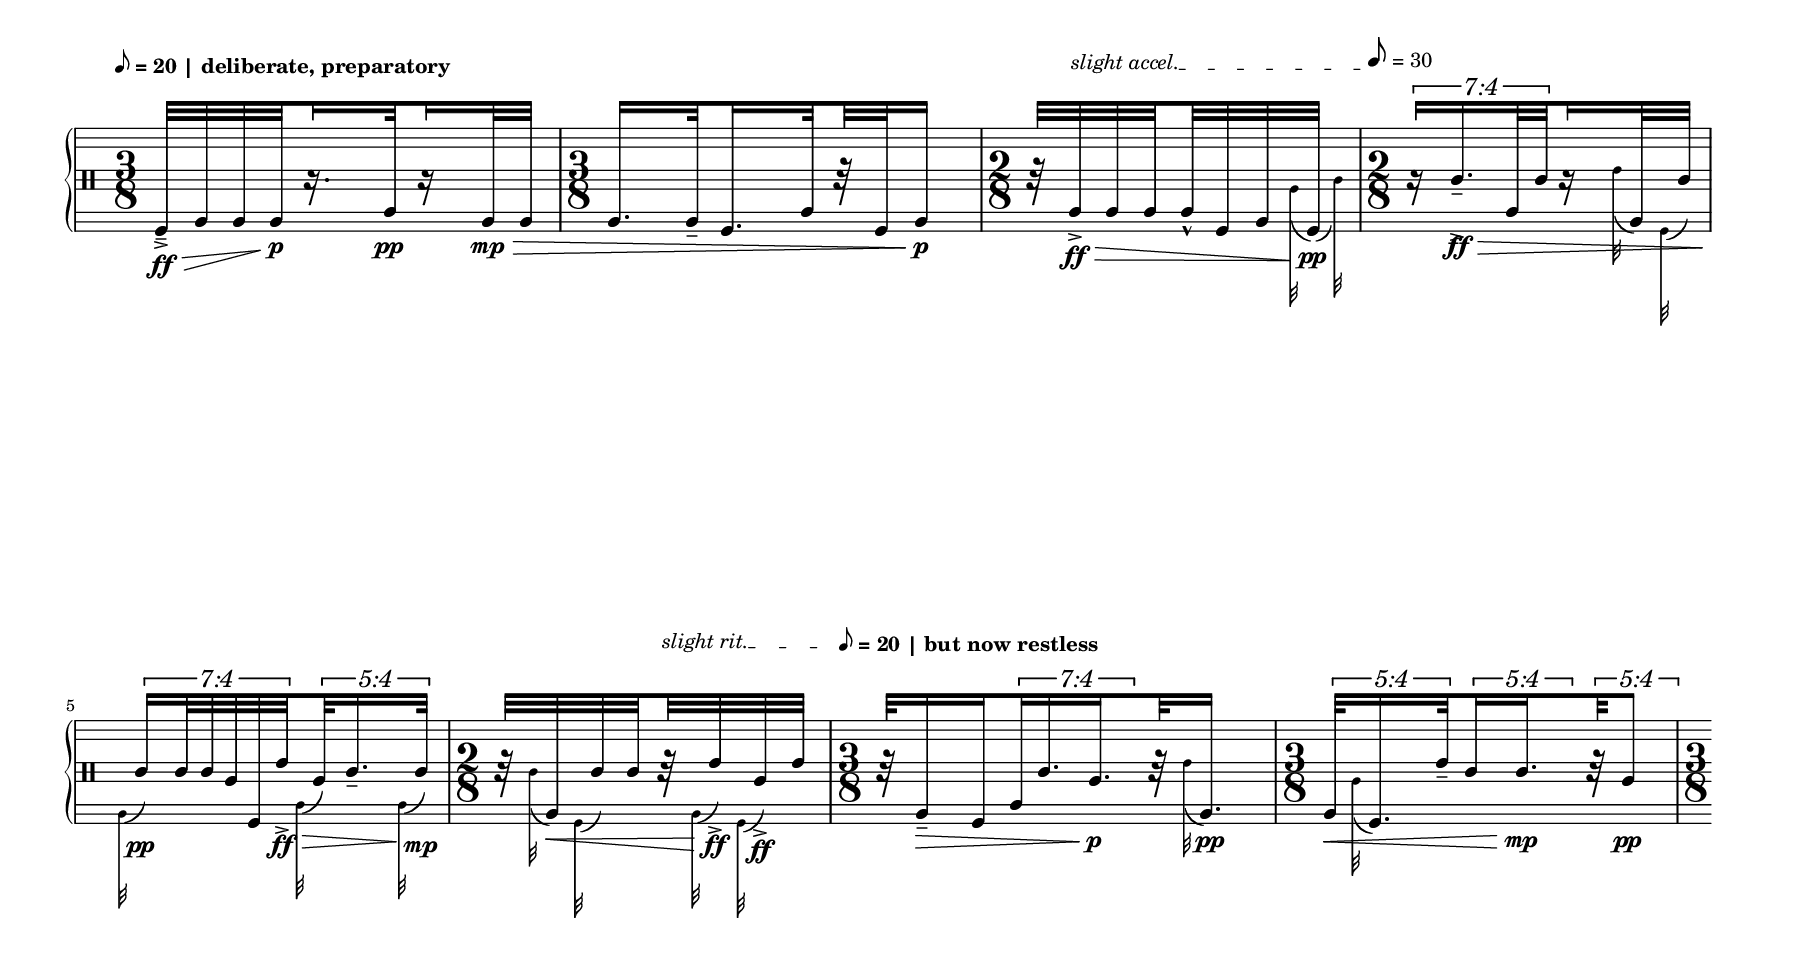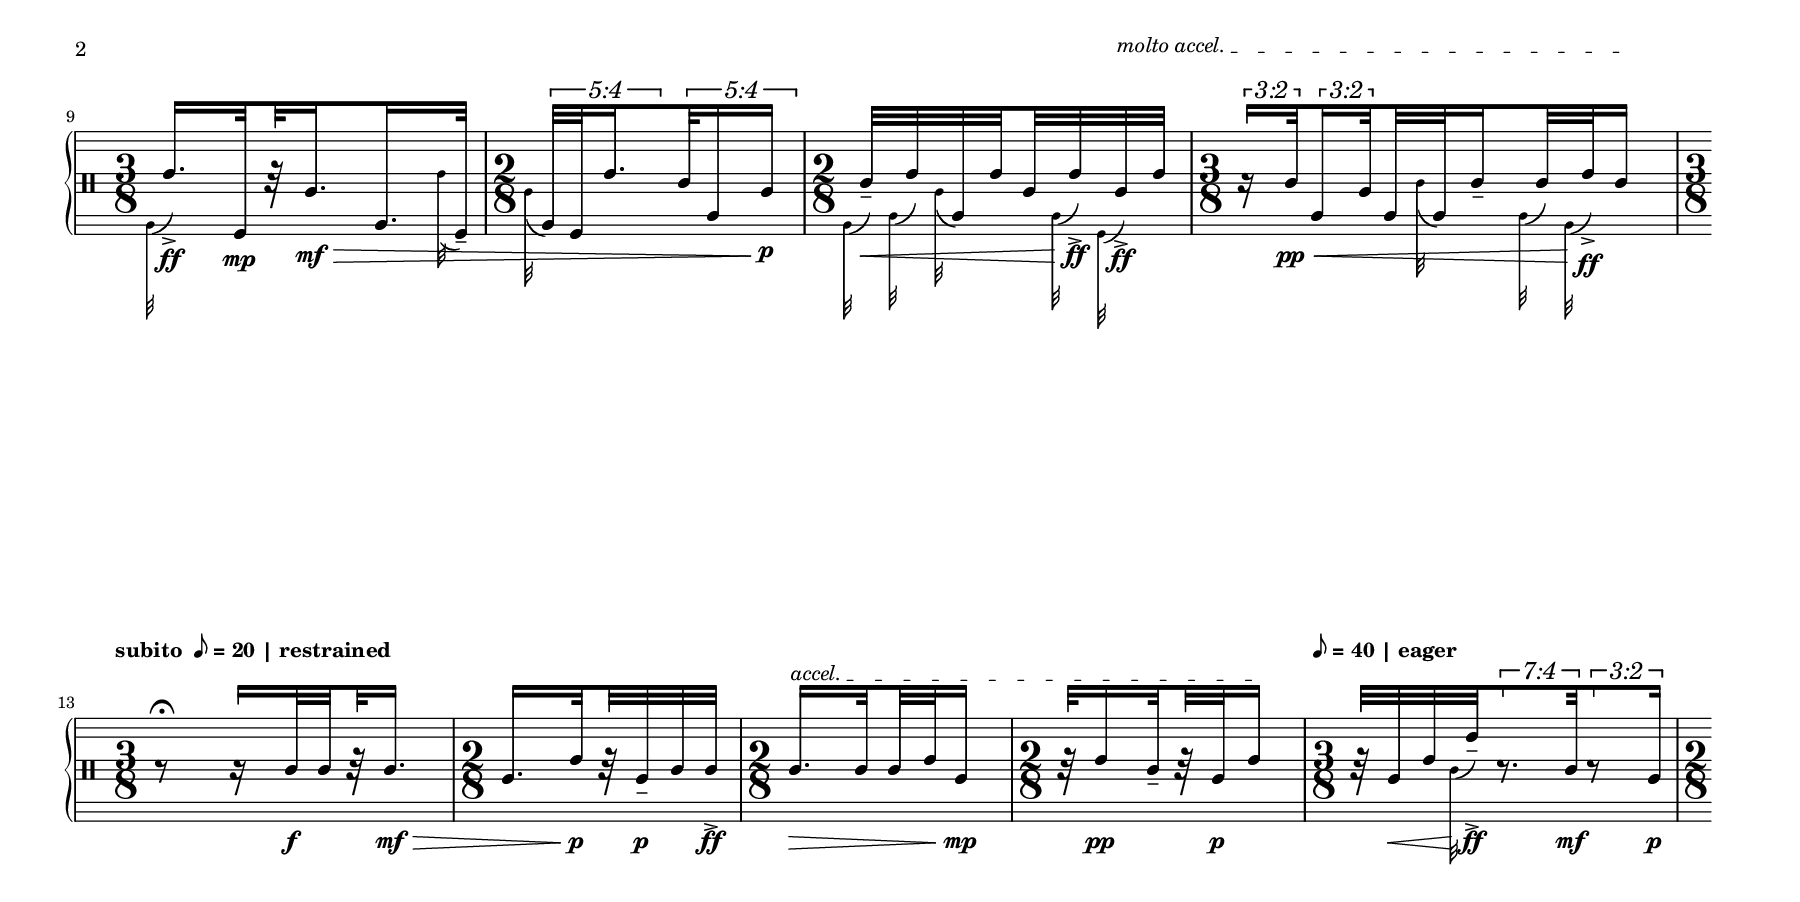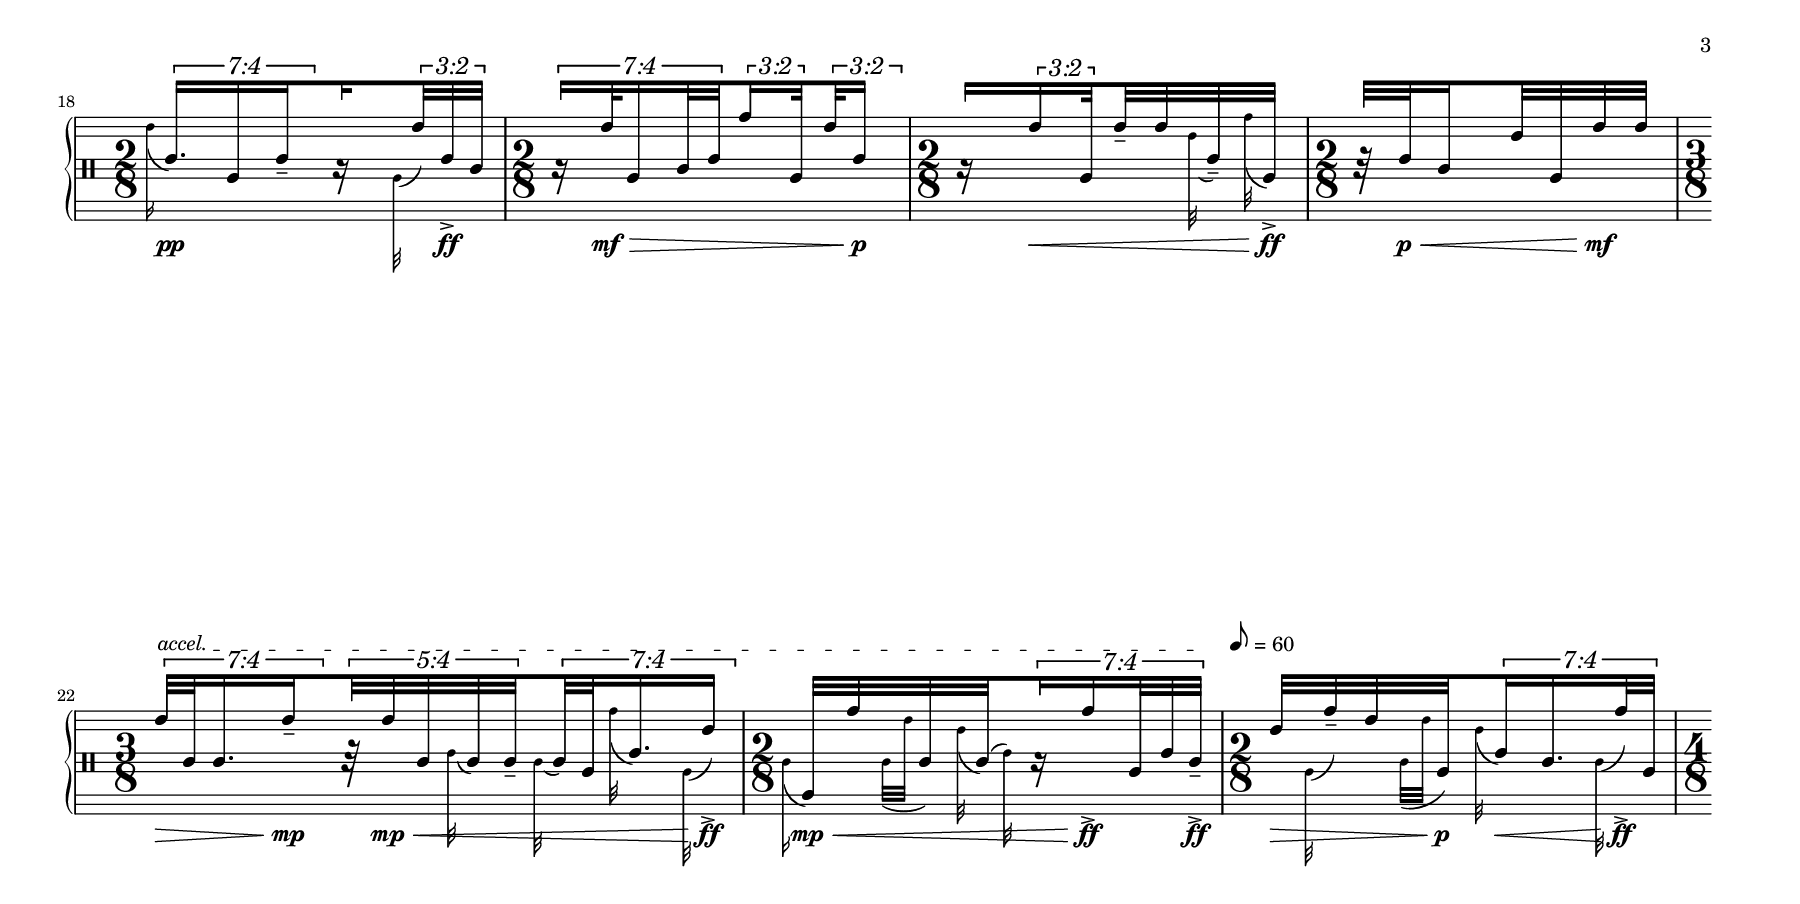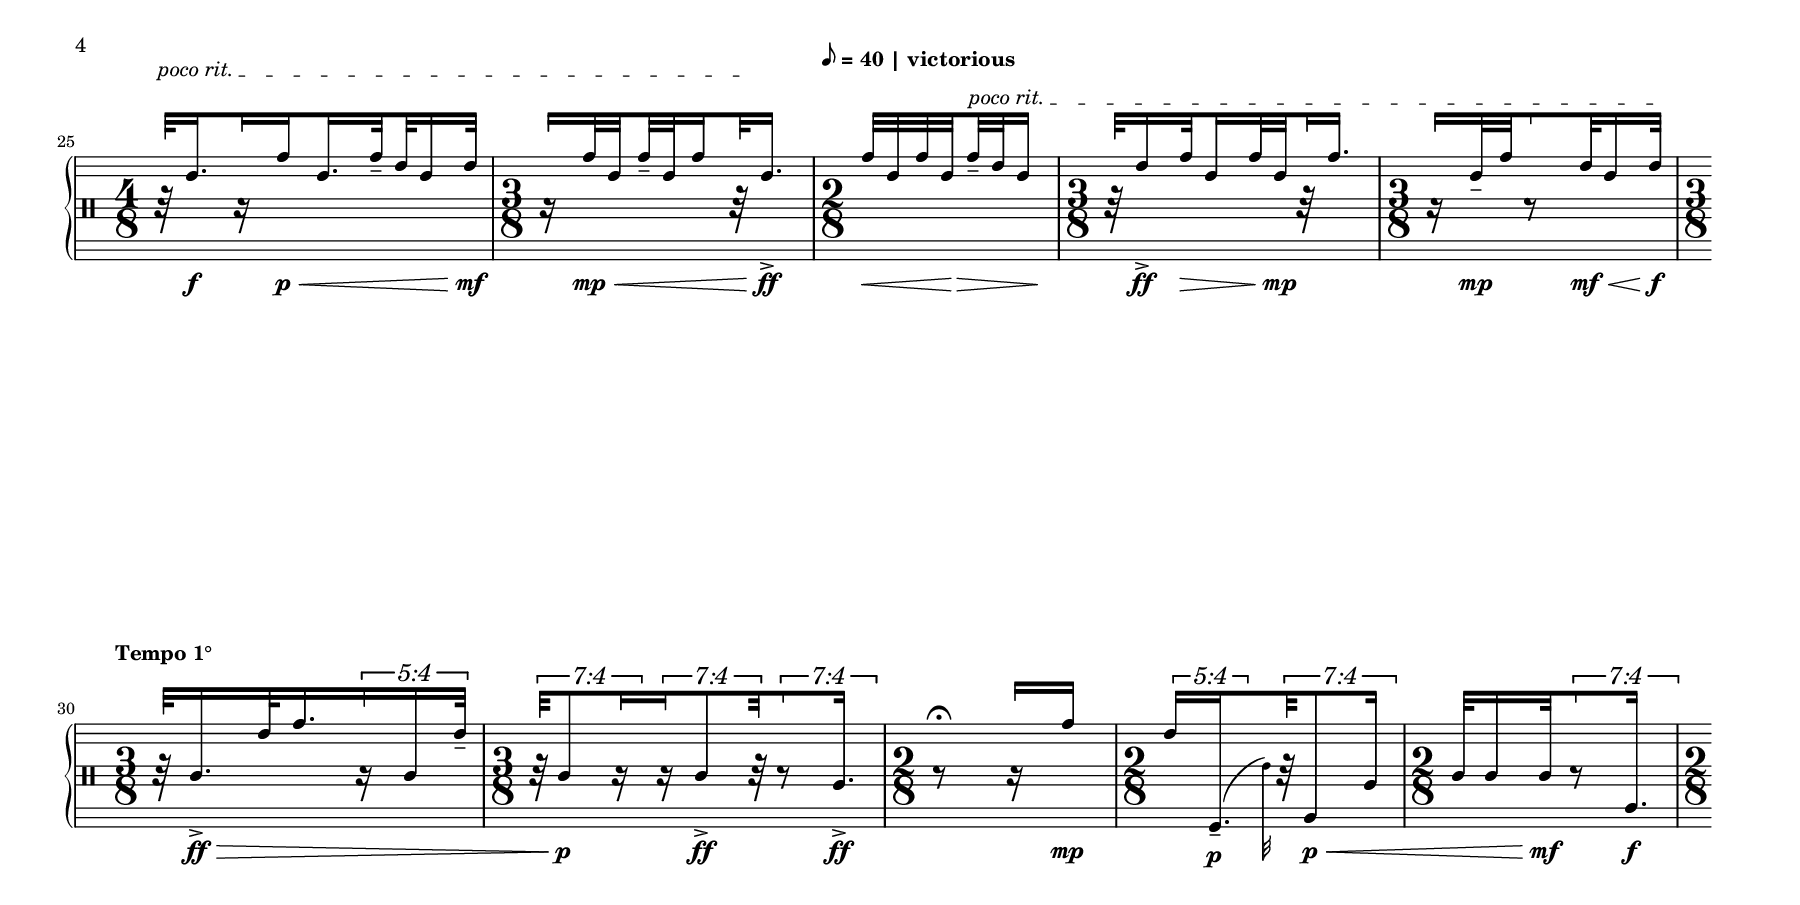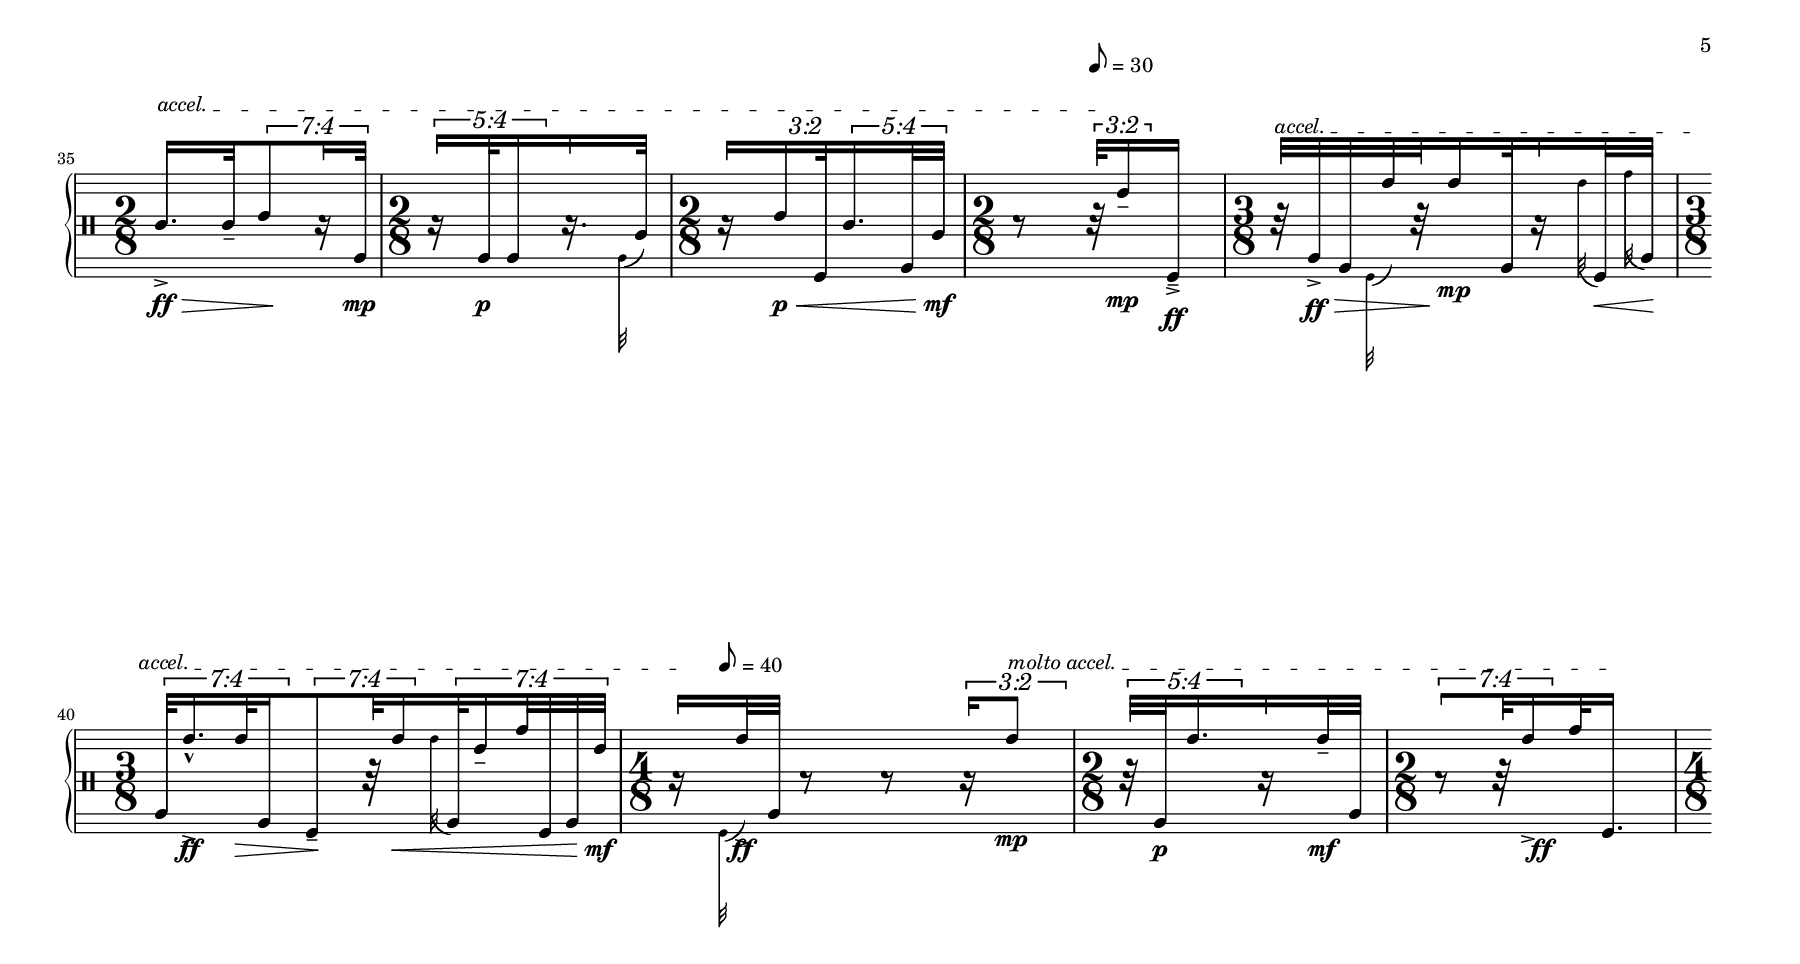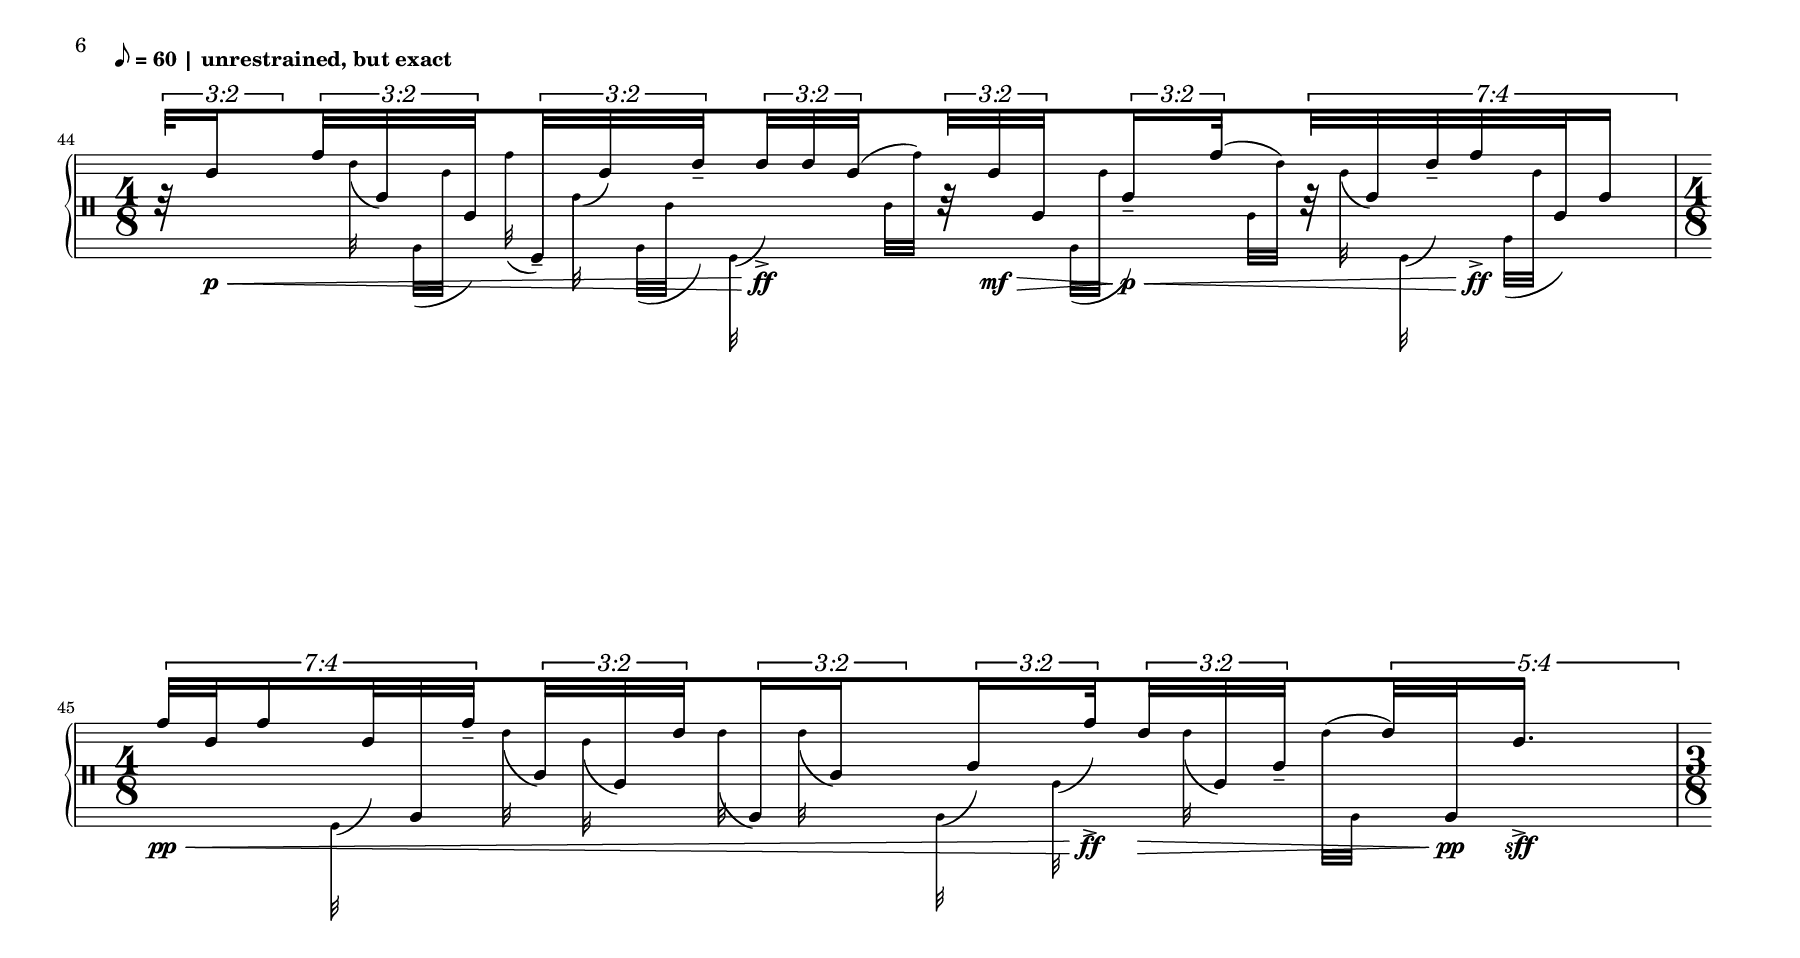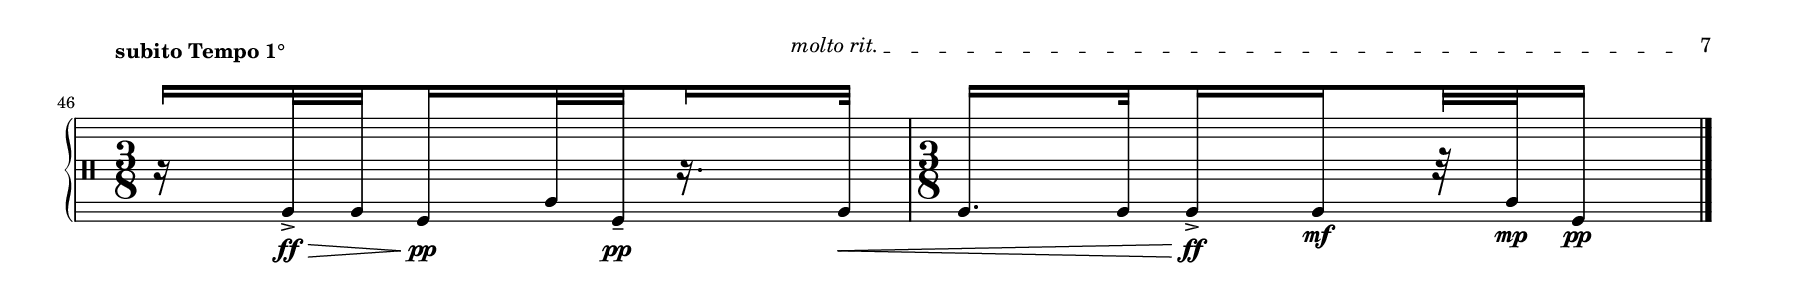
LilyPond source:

\version "2.19.83"
\language "english"

\version "2.19.83"

aristeiaDynamics = \new Dynamics {
% \override Hairpin.whiteout = ##t
  \time 3/8
    \override DynamicText.extra-offset = #'(0 . 7)
  % \once \override Hairpin.extra-offset = #'(0 . 6)
%   \once \override Hairpin.rotation = #'(10 0 0.5)
\override Hairpin.extra-offset = #'(0 . 8)
\once \override Hairpin.rotation = #'(10 0 0.5)
  s16.\ff \> 
  \override DynamicText.extra-offset = #'(0 . 9)
  
  s32\p
  s16. 
  %\override DynamicText.extra-offset = #'(0 . 7)
  s32\pp
  s16 
  
  \override Hairpin.extra-offset = #'(0 . 9)
  %\once \override Hairpin.extra-offset = #'(0 . 7)
  s16\mp\>
  
  \time 3/8
  s4
  s16 s16\p
  
  %\revert DynamicText.extra-offset
  \time 2/8
  
  s32
   \override DynamicText.extra-offset = #'(0 . 8)
\once \override Hairpin.extra-offset = #'(0 . 8)
  \once \override Hairpin.rotation = #'(-2 0 1)
  s16.\ff \>
  s16. 
%  \once \override DynamicText.extra-offset = #'(0 . 6)
  s32\pp
  
  \time 2/8
  
  \tuplet 7/4 { s16 
               \once \override DynamicText.extra-offset = #'(0 . 9)
                s16.\ff \> s16}
  s8
  
%  \time 2/8
  
  \override DynamicText.extra-offset = #'(0 . 8.5)
  \tuplet 7/4 { s16\pp s8
                %  \once \override DynamicText.extra-offset = #'(-1 . 6)

                s32\ff \> }
  \tuplet 5/4 {
    s8 s32\mp
  }
  
  \time 2/8
  s32
  \once \override Hairpin.rotation = #'(-2 0 0.5)
  s16.\<
  s32
   % \once \override DynamicText.extra-offset = #'(0 . 6)

  s32 \ff
   \override DynamicText.extra-offset = #'(0 . 8)

  s16\ff
  
  \time 3/8
  s32 s16.\>
  \tuplet 7/4 {
    \override DynamicText.extra-offset = #'(0 . 9)
    s8 s16.\p
  }
  s32 
  \once \override DynamicText.extra-offset = #'(0.5 . 9)
  s16.\pp
  
  
  \time 3/8
  s8\<
  \tuplet 5/4 {
    s16 s16.\mp
  }
  \tuplet 5/4 {
    s32
    s8 \pp
  }
  
%  \time 3/8
 \override DynamicText.extra-offset = #'(0 . 7.5)
  s16.\ff s32\mp
  s32
   \override DynamicText.extra-offset = #'(0 . 8)
   \override Hairpin.extra-offset = #'(0 . 8)
  s16.\mf\>
  s8
  
%   \time 2/8
\override DynamicText.extra-offset = #'(0 . 8.5)
   s8
   \tuplet 5/4 {
     s16. s16\p
   }
   
  % \time 2/8
  \override DynamicText.extra-offset = #'(0 . 8)
   s8\<
   s32 s32\ff 
   \override DynamicText.extra-offset = #'(0 . 7.5)
   s16\ff
   
   \time 3/8
   \override DynamicText.extra-offset = #'(0 . 8)
     \tuplet 3/2 {
       s16 s32\pp\<
     }
   s16
   \override DynamicText.extra-offset = #'(0 . 7)
   s8
   s32 s16.\ff
   
   %\time 3/8
   \override DynamicText.extra-offset = #'(0 . 3.5)
   \override Hairpin.extra-offset = #'(0 . 3.5)
   s8
   s16 s16\f
   s32 s16.\mf\>
   
   \time 2/8
   s16. s32\p
   s32 s16\p
   %\once \override DynamicText.extra-offset = #'(0 . 0)
   s32\ff
   
   \time 2/8
   s8\>
   s16 s16\mp
   
   \time 2/8
   s32 s16.\pp
   s32 s16.\p
   
   \time 3/8
  s32   s16\<
     % \once \override DynamicText.extra-offset = #'(0 . 0)

   s32\ff 
   
   \tuplet 7/4 {
     s8. s32\mf
   }
   \tuplet 3/2 {
     s8 s16\p
   }
   
   \override DynamicText.extra-offset = #'(0 . 0)
    \override Hairpin.extra-offset = #'(0 . 0)
   %\time 2/8
   s8.\pp
   \tuplet 3/2 { 
    % \once \override DynamicText.extra-offset = #'(0 . 1)
     s32
%                   \override DynamicText.extra-offset = #'(0 . 0)

                 s32\ff
                 s32
   }
   
   \time 2/8
   \tuplet 7/4 {
     s16 s8\mf\> s32
   }
   s16
   \tuplet 3/2 {
     s32 s16\p
   }
   
   \time 2/8
   s16 s16\<
   s16.
   s32\ff
   
   \time 2/8
   s32 s16.\p\<
   s16 
     
   s16\mf
   
   \override DynamicText.extra-offset = #'(0 . 4.5)
    \override Hairpin.extra-offset = #'(0 . 4.5)
   %\time 3/8
   \tuplet 7/4 {
     s8\> s32 s16\mp
   }
   \tuplet 5/4 {
     s32 s8\mp\<
   }
   \tuplet 7/4 { s8 s32 s16\ff}
  
  %
  %\time 2/8
  s8\mp\<
  \tuplet 7/4 { s16 s16\ff s16 s32\ff}
    
   \time 2/8
   s16.\> s32\p
   \tuplet 7/4 { s8\< s32 s16\ff}
   
   \override DynamicText.extra-offset = #'(0 . 0)
      \override Hairpin.extra-offset = #'(0 . 0)

   %\time 4/8
   s32 s16.\f
   s16 s16\p\<
   s8
   s16. s32\mf
   
   \time 3/8
   s16 s16\mp\<
   s8
   s32 s16.\ff
   
   \time 2/8
   s16.\< s64 s64\>
   s16. s32\!
   
   \time 3/8
   s32 s16\ff s32\>
   s16. s32\mp
   s8
   
   %\time 3/8
   s16 s16\mp
   s8
   s16.\mf\< s32\f
   
   \time 3/8
   s32 s16.\ff\> s4
   
   \time 3/8
   \tuplet 7/4 { s32 s8\p s16 }
   \tuplet 7/4 { s16 s8\ff s32 }
   \tuplet 7/4 { s8 s16.\ff }

  \time 2/8
  s8
  s16 s16\mp
  
  \time 2/8
  \tuplet 5/4 {
    s16
    \once \override DynamicText.extra-offset = #'(0 . -0.5)
    s16.\p
  }
  \tuplet 7/4 {
    s32 s8\p\< s16
  }
  
  \time 2/8
  s16. s32\mf
  \tuplet 7/4 {
    s8 s16.\f
  }

\override DynamicText.extra-offset = #'(0 . 8)
\override Hairpin.extra-offset = #'(0 . 8)
  %\time 2/8
  s8\ff\>
  \tuplet 7/4 {
    s32 s32\! s16 s16 s32\mp
  }
  
  \time 2/8
  \tuplet 5/4 {
    s16 s16.\p
  }
  s8
  
  \time 2/8
  s16
  s16\p\< 
  \tuplet 5/4 {
    s16. s32 s32\mf
  }
  
  \time 2/8
  s8 
  \tuplet 3/2 {
    \override DynamicText.extra-offset = #'(0 . 8.5)
    s32 s16\mp
  }
  \override DynamicText.extra-offset = #'(0 . 6.5)
  s16\ff
  
  \override DynamicText.extra-offset = #'(0 . 7.5)
  
  \time 3/8
  s32 s16.\ff\>
  
  
  s32 
  \once \override DynamicText.extra-offset = #'(0 . 9.5)
  s16.\mp 
  s16 s32\< s32\!
  
  %\time 3/8
  \tuplet 7/4 {
        %\override DynamicText.extra-offset = #'(0 . 5)

\override DynamicText.extra-offset = #'(0 . 6.5)
\override Hairpin.extra-offset = #'(0 . 6.5)
    s32 s16.\ff s16\> s32
  }
  \tuplet 7/4 {
    s8\! s32 s16\<
  }
  \tuplet 7/4 {
    s8. s32\mf
  }
  
  \time 4/8
  s16 s16\ff s8 s8 
  \tuplet 3/2 {
    s16
    \once \override DynamicText.extra-offset = #'(0 . 7.5)
    s8\mp
  }
  
  \time 2/8
  \tuplet 5/4 {
    s32 s8\p
  }
  s16 s16\mf
  
  \time 2/8
  \tuplet 7/4 { s8. s32\ff} s8
  
  %|time 4/8
  \override DynamicText.extra-offset = #'(0 . 8.5)
  \override Hairpin.extra-offset = #'(0 . 8.5)
  \tuplet 3/2 {
    s32
    s16\p\<
  }
  s16
  s16
          %\override DynamicText.extra-offset = #'(0 . 0)

  s16\ff
  \tuplet 3/2 {
    s32
    s16\mf\>
  }
  s16\p\<
  \tuplet 7/4 { s16. s8\ff }
  
  
  %\time 4/8
  s4\pp\<
  \tuplet 3/2 { s16 s32\ff } s16\>
  \tuplet 5/4 { s32 s32\pp s16.\sff }
  
  %\time 3/8
  \override DynamicText.extra-offset = #'(0 . -0.5)
  \override Hairpin.extra-offset = #'(0 . -0.5)
  s16 s16\ff\> s16\pp s32 s32\pp s16. s32\<
  
  \time 3/8
  s8 s16\ff 
  \override DynamicText.extra-offset = #'(0 . 1)
  s16\mf s32 s32 \mp s16\pp 
}



#(set-global-staff-size 18)
#(set! paper-alist (cons '("my size" . (cons (* 12 in) (* 9 in))) paper-alist))
\paper {
  #(set-paper-size "my size")
  ragged-last-bottom = ##t
  % line-width = 7.5\in
  left-margin = 0.5\in
  bottom-margin = 1.25\in
  top-margin = 1.25\in
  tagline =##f
  indent = 0
  ragged-right = ##f
  system-system-spacing.minimum-distance = #50
}

setGrace = {
  \once \stemDown
  \once \override Stem.length = #20
}

\score {
  \new PianoStaff <<
    \new Staff {
    \override Staff.Stem.stemlet-length = #1
    \override Score.BarNumber.break-visibility = ##(#f #f #t)
    % \stemDown
  \stemUp
  \override Beam #'damping = #+inf.0

    \stopStaff
    \override Staff.StaffSymbol.line-positions = #'(-11 -9 -7 -2 0 2 7 9 11)
    \override TupletNumber.font-size = #1.5
    \override TupletNumber.extra-offset = #'(0 . 0.5)
    \override TupletBracket.extra-offset = #'(0 . .5)
    \startStaff
    \clef percussion
      \override Staff.TimeSignature.font-size = #4
    \time 3/8

    %1
    \override Rest.font-size = #2.5
%    \override Rest.font-series = #'bold
    \override Score.MetronomeMark.extra-offset = #'(0 . 2)
    \tempo \markup {
      \teeny \general-align #Y #DOWN \note #"8" #1 "= 20"
      "| deliberate, preparatory"
    }
    %\stemDown
    \override Stem.details.beamed-lengths = #'(13)
    f,32--->  [ a, a,    \set stemRightBeamCount = 1
    a, 

    %2
    \set stemLeftBeamCount = 1
    r16. 

%    \once \override Stem.length = #26
\set stemRightBeamCount = 1
    c32 

    %3
    \set stemLeftBeamCount = 1
    r16  a,32 a, ]

    \time 3/8

    %4
    a,16. [ 
    \set stemRightBeamCount = 1
    a,32-- 

    %5
    \set stemLeftBeamCount = 1
    f,16. 
    \set stemRightBeamCount = 1
    \set stemLeftBeamCount = 3
    c32


    %6
    \set stemLeftBeamCount = 1
    r32 f, a,16 ]

    \time 2/8

    \override Stem.details.beamed-lengths = #'(12)
    %7
    r32 [
    \once \override TextSpanner.extra-offset = #'(0 . 2.5)
    \once \override TextSpanner.bound-details.left.text = "slight accel."
    \once \override TextSpanner.bound-details.right.padding = #6
%    \once \override DynamicText.extra-offset = #'(0 . 3)
    c32->  \startTextSpan
    c 
    \set stemRightBeamCount = 1
    c

    %8
    \set stemLeftBeamCount = 1
    c\marcato f, a,
    \grace {
      \once \override Stem.length = #25
      \once \stemDown a32 (
    }
    \afterGrace

%    \once \override DynamicText.extra-offset = #'(0 . 2)
    f,32
    ) _( ] {
      \once \override Stem.length = #25
      \once \stemDown
      c'32 )
    }


    \time 2/8
       
       \override Stem.details.beamed-lengths = #'(8.5)


    %9
    \tempo 8 = 30
    \tuplet 7/4 {
r16[  \stopTextSpan c'16.
    --
   ->
      c32 
      \set stemRightBeamCount = 1
      c' 
    }

    % 10
      %     \override Stem.details.beamed-lengths = #'(12 12 12 12 12)
  \set stemLeftBeamCount = 1
    r16 
    \grace {
      \setGrace
      e'32 (
    }
    a, )
    \grace {
      \setGrace
      f, (
    }
    c' ) ]

    \break

      % \override Stem.details.beamed-lengths = #'(8 8 9 8 8)

    %11
     \grace {
        \setGrace
        a,32 (
    }
    \tuplet 7/4 {
     
      c'16 ) [ c'32 c'32 a f, 
      \set stemRightBeamCount = 1
      e'->
    }

    % 12
          \grace {
         \setGrace
       c32 (
      }
    \tuplet 5/4 {

\set stemLeftBeamCount = #1
\set stemRightBeamCount = #3
      a32 ) c'16.--
      \grace {
        \setGrace
        c32 (

      }c'32 ) ]
    }

    \time 2/8

    %13
    r32 [ \grace {
      \setGrace
      c' ( 
    }a, ) \grace {
      \setGrace
      f, ( 
    }
    c' ) 
    \set stemRightBeamCount = 1
    c' 

    %14
    \set stemLeftBeamCount = 1
    r32  \grace {
      \setGrace
      a, (
    }
    \once \override TextSpanner.bound-details.left.text = "slight rit."
%    \once \override TextSpanner.bound-details.left.padding = #-5
\once \override TextSpanner.extra-offset = #'(0 . 4)
    \once \override TextSpanner.bound-details.left.padding = #-5

    \once \override TextSpanner.bound-details.right.padding = #-2
    e'-> ) \startTextSpan \grace  {
      \setGrace
    f, ( 
    }
    a-> ) e' \stopTextSpan ]


    \time 3/8

    % 15
        \tempo \markup {
      \teeny \general-align #Y #DOWN \note #"8" #1 "= 20"
      "| but now restless"
    }
        \override Stem.details.beamed-lengths = #'(12)
    %\tempo 8 = 15
    r32 [ a,16--
    \set stemRightBeamCount = 1
    f,32

    % 16
    \once \set tupletFullLength = ##t
    \tuplet 7/4 {
      \set stemLeftBeamCount = 1
      c32 c'16. 
      \set stemRightBeamCount = 1
      a16.
    }

    % 17
    \set stemLeftBeamCount = 1
    r32  \grace {
      \setGrace
      e'32 ( 
    }
%    \once \override Stem.length = #26
    a,16. ) ]

    \time 3/8

    \override Stem.details.beamed-lengths = #'(8.5)
    % 18
    \tuplet 5/4 {
      a,32 [ \grace {
        \setGrace
        a ( 
      }f,16. ) 
      \set stemRightBeamCount = 1
      e'32--
    }

    % 19

 \once \set tupletFullLength = ##t
%    \set tupletFullLengthNote = ##t
    \tuplet 5/4 {
      \set stemLeftBeamCount = 1
      c'16 
      \set stemRightBeamCount = 1
      16.
    }

    % 20
    \once \set tupletFullLength = ##t
%    \once \override TupletBracket.X-extent = #10
    \tuplet 5/4 {
      \set stemLeftBeamCount = 1
      \set stemRightBeamCount = 3
      r32 a8 ]
    }

\break
    \override Stem.details.beamed-lengths = #'(13)
    \time 3/8

    % 21
    \grace {
      \setGrace
      a,32 ( 
    }
    e'16.-> ) [
    \set stemRightBeamCount = #1
    \set stemLeftBeamCount = #3
    f,32

    % 22
    \set stemLeftBeamCount = #1
    \set stemRightBeamCount = #3
    r32 
    \set stemRightBeamCount = #1
    a16.

    % 23
    \set stemLeftBeamCount = #1
    a,16. 
    \grace {
      \setGrace
      e'32 ( 
    }
    f,32-- ) ]

    \override Stem.details.beamed-lengths = #'(9.5)
    \time 2/8

    % 24
    \grace {
      \setGrace
      a32 ( 
    }
    \once \set tupletFullLength = ##t
    \tuplet 5/4 {
      a,32 ) [
      f,32 
      \set stemRightBeamCount = #1
      e'16.
    }

    % 25
    \once \set tupletFullLength = ##t
    \tuplet 5/4 {
      \set stemLeftBeamCount = #1
      c'32 c16 a16 ]
    }


    \time 2/8

    %26
    \grace {
      \setGrace
      a,32 (
    }
        \override Stem.details.beamed-lengths = #'(7.5)
    c'-- ) [
    \grace {
      \setGrace
      c ( 
    }
    e' ) \grace {
      \setGrace
      a ( 
    }c ) 
    \set stemRightBeamCount = #1
    e'

    %27
    \set stemLeftBeamCount = #1
    a32 
    \grace {
      \setGrace
      c ( 
    }e'-> ) \grace {
      \setGrace
      f, (
    }
    \once \override TextSpanner.extra-offset = #'(0 . 3)
    \once \override TextSpanner.bound-details.left.text = "molto accel. "
    a-> ) \startTextSpan e' ]

    \time 3/8

    \override Stem.details.beamed-lengths = #'(8.5)
    % 28
    \tuplet 3/2 { 
      r16 [ 
      \set stemLeftBeamCount = #3
      \set stemRightBeamCount = #1
      c'32
    } 
    \tuplet 3/2 { 
      \set stemLeftBeamCount = #1
      c16 
      \set stemRightBeamCount = #1
      \set stemLeftBeamCount = #3
      a32 
    }

    %29
    \set stemLeftBeamCount = #1
    c32 \grace {
      \setGrace
      c' ( 
    }
    c ) 
    \set stemRightBeamCount = #1
    c'16--


    %30
    \grace {
      \setGrace
      c32 ( 
    }
    \set stemLeftBeamCount = #1
    c' ) \grace {
      \setGrace
      a, ( 
    }e'-> ) c'16 \stopTextSpan ]

  \break
\time 3/8

    %31
        \tempo \markup {
          "subito "
      \teeny \general-align #Y #DOWN \note #"8" #1 "= 20"
      "| restrained"
    }
    
    r8 \fermata

    %32
        \override Stem.details.beamed-lengths = #'(9)
    r16 [
    c'32 
    \set stemRightBeamCount = #1
    c'

    %33
    \set stemLeftBeamCount = #1
    \set stemRightBeamCount = #3
    r32 c'16. ]

    \time 2/8

    %34
    a16. [
    \set stemRightBeamCount = #1
    \set stemLeftBeamCount = #3
    e'32

    %35
    \set stemLeftBeamCount = #1
    r32 a32-- c' c'-> ]


    \time 2/8

    %36
    \once \override TextSpanner.bound-details.left.text = "accel. "
    c'16. [ \startTextSpan 
    \set stemLeftBeamCount = #3
    \set stemRightBeamCount = #1
    c'32

    %37
    \set stemLeftBeamCount = #1
    c'32 e' a16 ]

    \time 2/8

    \override Stem.details.beamed-lengths = #'(8.25)
    %38
    r32 [ e'16 
    \set stemLeftBeamCount = #3
    \set stemRightBeamCount = #1
    c'32--

    %39
    \set stemLeftBeamCount = #1
    r32 a32 e'16 \stopTextSpan ]

    \time 3/8
        \override Stem.details.beamed-lengths = #'(9)


    %40
        \tempo \markup {
      \teeny \general-align #Y #DOWN \note #"8" #1 "= 40"
      "| eager"
    }
    r32 [
    a e' \grace {
      \setGrace
      c' ( 
    }
    \set stemRightBeamCount = #1
    c''->--  )


    %41
    \tuplet 7/4 {
      r8. c'32
    }

    %42
    \tuplet 3/2 {
      r8 a16 ]
    }

    \break

    \time 2/8

    %43
    \grace {
      \setGrace
      e'' ( 
    }
    \once \set tupletFullLength = ##t
        \override Stem.details.beamed-lengths = #'(8.5)
    \tuplet 7/4 {
      e'16. ) [
      a16 
      \set stemRightBeamCount = #1
      e'16--
    }

    %44
    \set stemLeftBeamCount = #1
    r16 \grace {
      \setGrace
      a32 ( 
    }
    \tuplet 3/2 { 
      \set stemLeftBeamCount = #1
      e''32 ) e'->  c'  ]
    }

    \time 2/8

    %45
    \tuplet 7/4 {
      r16 [ e''32 a16 c'32 
      \set stemRightBeamCount = #1
      e'
    }

    %46
    \tuplet 3/2 { 
      \set stemLeftBeamCount = #1
      g''16 
      \set stemRightBeamCount = #1
      \set stemLeftBeamCount = #3
      a32 } 
    \once \set tupletFullLength = ##t
    \tuplet 3/2 { 
      \set stemLeftBeamCount = #1
      \set stemRightBeamCount = #3
      e''32 e'16 ]
    }

    \time 2/8

    %47
        \override Stem.details.beamed-lengths = #'(5)
    r16 [ \tuplet 3/2 { e''16 
                        \set stemLeftBeamCount = #3
                        \set stemRightBeamCount = #1
                        a32 }

    %48
    \set stemLeftBeamCount = #1
    e''32-- e'' \grace {
      \setGrace
      c'' ( 
    }
    e'-- ) \grace {
    \setGrace
      g'' ( 
    }
    a->  ) ]

    \time 2/8

    %49
        \override Stem.details.beamed-lengths = #'(6)
    r32 [ e' 
    \set stemRightBeamCount = #1
    c'16

    %50
    \set stemLeftBeamCount = #1
    c''32 a e'' e'' ]

    \time 3/8

\break
    \override Stem.details.beamed-lengths = #'(8.5)
    %51
    \once \set tupletFullLength = ##t
    \tuplet 7/4 {
      \once \override TextSpanner.bound-details.left.text = "accel. "
      e''32 [ \startTextSpan c' c'16. 
      \set stemRightBeamCount = #1
      e''16--
    }

    %52
    \tuplet 5/4 {
      \set stemLeftBeamCount = #1
      r32 e'' c' \grace {
        \setGrace
        e' ( 
      }
      c' ) 
      \set stemRightBeamCount = #1
      c'--
    }

    %53
          \grace {
        \setGrace
        c'32 ( 
      }
      \once \set tupletFullLength = ##t
    \tuplet 7/4 {
      \set stemLeftBeamCount = #1
      c' ) a \grace {
        \setGrace
        g'' ( 
      }
      e'16. ) \grace {
        \setGrace
        a32 ( 
      }
      c''16->  ) ]
    }

    \time 2/8

    \override Stem.details.beamed-lengths = #'(9.25)
    %54
    \grace {
      \setGrace
      c' ( 
    }
    c32 [ ) g'' \grace { 
      \setGrace
      c' ( \setGrace e'' 
    } 
    c' ) \grace {
      \setGrace
      c'' ( 
    }
    \set stemRightBeamCount = #1
    \afterGrace 
    c' ) ( { 
      \setGrace
      e' ) 
    }

    %55
    \tuplet 7/4 {
      \set stemLeftBeamCount = #1
      r16 g''->  a32 e' c'->-- \stopTextSpan ]
     }

    \time 2/8

    %56
        \override Stem.details.beamed-lengths = #'(6)
    \tempo 8 = 60
    c'' [
    \grace {
      \setGrace
      a ( 
    }
    g''-- ) e'' \grace { 
      \setGrace
      c' ( 
      \setGrace
      e'' 
    } 
    \set stemRightBeamCount = #1
    a )

    %57
    \grace {
      \setGrace
      c''32 ( 
    }
    \tuplet 7/4 {
      \set stemLeftBeamCount = #1
      e'16 ) c'16.
      \grace {
        \setGrace
        c'32 ( 
      }
      g''->  ) a32 ]
    }

    \time 4/8

\break
    \override Stem.details.beamed-lengths = #'(6)
    %58

    r32 [ 
        \once \override TextSpanner.bound-details.left.text = "poco rit. "
    \once \override TextSpanner.bound-details.right.padding = #3
    \once \override TextSpanner.bound-details.left.padding = #-3
    \once \override TextSpanner.extra-offset = #'(0 . 3)
    \set stemRightBeamCount = #1
    c''16. \startTextSpan

    %59
    \set stemLeftBeamCount = #1
    r16 
    \set stemRightBeamCount = #1
    g''16

    %60
    \set stemLeftBeamCount = #1
    c''16. 
    \set stemLeftBeamCount = #3
    \set stemRightBeamCount = #1
    g''32--


    %61
    \set stemLeftBeamCount = #1
    \set stemRightBeamCount = #3
    e''32 c''16 e''32 ]

    \time 3/8

    %62
        \override Stem.details.beamed-lengths = #'(5)
    r16 [ g''32 
    \set stemRightBeamCount = #1
    c''32

    %63
    \set stemLeftBeamCount = #1
    g''-- c'' 
    \set stemRightBeamCount = #1
    g''16

    %64
    \set stemLeftBeamCount = #1
    r32 

    c''16.-> ] \stopTextSpan

    \time 2/8

    %65
        \tempo \markup {
      \teeny \general-align #Y #DOWN \note #"8" #1 "= 40"
      "| victorious"
    }
%    \tempo 8 = 40
 %        \override Stem.details.beamed-lengths = #'(9)
%     e'32 [ a e' 
%     \set stemRightBeamCount = #1
%     a
% 
% 
%     %66
%     \set stemLeftBeamCount = #1
%             \once \override TextSpanner.bound-details.left.text = "poco rit. "
% 
%     e'32-- \startTextSpan
%     c' a16 ]
% 
%     \time 3/8
% 
%     %67
% 
%     r32  [
%     c'16->  
%     \set stemRightBeamCount = #1
%     e'32
% 
%     %68
%     \set stemLeftBeamCount = #1
%     a16 e'32 
%     \set stemRightBeamCount = #1
%     a32
% 
%     %69
%     \set stemLeftBeamCount = #1
%     r32 e'16. ]
% 
%     \time 3/8
% 
%     %70
%     r16 [ a32-- e'32
% 
%     %71
%     r8
% 
%     %72
%     c'32 a16 c'32 \stopTextSpan ]
% 
%     \break 
%     \time 3/8
%         \override Stem.details.beamed-lengths = #'(8.5)
% 
%     %73
%     \tempo "Tempo 1°"
%     r32 [ c'16.->
% 
%     %74
%     c'32 e'16.
% 
%     %75
%     \tuplet 5/4 {
%       r16 c'16 c'32-- ]
%     }

       \override Stem.details.beamed-lengths = #'(5)
    g''32 [ c'' g''
    \set stemRightBeamCount = #1
    c''


    %66
    \set stemLeftBeamCount = #1
            \once \override TextSpanner.bound-details.left.text = "poco rit. "

    g''32-- \startTextSpan
    e'' c''16 ]

    \time 3/8

    %67

    r32  [
    e''16->  
    \set stemRightBeamCount = #1
    g''32

    %68
    \set stemLeftBeamCount = #1
    c''16 g''32 
    \set stemRightBeamCount = #1
    c''32

    %69
    \set stemLeftBeamCount = #1
    r32 g''16. ]

\override Stem.details.beamed-lengths = #'(6)
    \time 3/8

    %70
    r16 [ c''32-- g''32

    %71
    r8

    %72
    e''32 c''16 e''32 \stopTextSpan ]

    \break 
    \time 3/8
        \override Stem.details.beamed-lengths = #'(5)

    %73
    \tempo "Tempo 1°"
    r32 [ c'16.->

    %74
    e''32 g''16.

    %75
    \tuplet 5/4 {
      r16 c'16 e''32-- ]
    }

    \time 3/8

\override Stem.details.beamed-lengths = #'(9)
    %76
    \once \set tupletFullLength = ##t
    \tuplet 7/4 {
      r32 [ c'8 r16
    }

    %77
    \tuplet 7/4 {
      r16 c'8->  r32
    }

    %78
    \once \set tupletFullLength = ##t
    \tuplet 7/4 {
      r8 a16.-> ]
     }

    \time 2/8

    %79
    r8 \fermata

    \override Stem.details.beamed-lengths = #'(5)
    %80
    r16 [ g''16 ]



    \time 2/8
        \override Stem.details.beamed-lengths = #'(10)
    %81
    \once \set tupletFullLength = ##t
    \tuplet 5/4 {
      e''16 [  
      \set stemRightBeamCount = #1
      f,16.-- ( 
    }

    %82
         \grace {
       \setGrace
       e'32 )
     }
     \once \set tupletFullLength = ##t
    \tuplet 7/4 {
    \set stemLeftBeamCount = #1
    \set stemRightBeamCount = #3
     r32 a,8 a16 ]
    }

    \override Stem.details.beamed-lengths = #'(11)
    \time 2/8

    %83
    c'32 [ 16 32

    %84
    \once \set tupletFullLength = ##t
    \tuplet 7/4 {
      r8 c16. ]
    }

\break
    \time 2/8
        \override Stem.details.beamed-lengths = #'(10.5)

    %85
    \once \override TextSpanner.bound-details.left.text = "accel. "
    c'16.->  [  \startTextSpan
    32--


    %86
    \tuplet 7/4 {
      e'8 r16 c32 ]
    }

  

    \time 2/8
        \override Stem.details.beamed-lengths = #'(13)
    %87
    \once \set tupletFullLength = ##t
    \tuplet 5/4 {
      r16 [
      c32 c16
    }

    %88
    r16. \grace {
      \setGrace
      c32 ( 
    }
    a ) ]
    
    \override Stem.details.beamed-lengths = #'(11)

    \time 2/8

    %89
    r16[
    \tuplet 3/2 { e'16 f,32 }

    %90
    \tuplet 5/4 {
      c'16. a,32 a32 ]
    }


    \time 2/8
    %91
    r8

\override Beam #'damping = #+inf.0
    \override Stem.details.beamed-lengths = #'(6)

    %92
    \once \set tupletFullLength = ##t
    \tuplet 3/2 { 
      \tempo 8 = 30
      r32 [ 
      \stopTextSpan
      c''16--  } f,16->--  ]

    \time 3/8

    \override Stem.details.beamed-lengths = #'(13)

    %93
    \once \override TextSpanner.bound-details.left.text = "accel. "
  
    r32[   \startTextSpan
    c->  a, \grace {
      \setGrace
      f,32 ( 
    }
    e'' )

    %94
    r32 e''16 a,32

    %95
    r16 \grace {
      \setGrace
      e''32 ( 
    }
    f, ) \grace {
      \setGrace
      g'' ( 
    }
    c ) ]


    \break
        \override Stem.details.beamed-lengths = #'(6)
    \time 3/8

    %96
    \once \set tupletFullLength = ##t
    \tuplet 7/4 {
      c32 [ e''16.-^ ->  e''32 a,16
    }

    %97
    \once \set tupletFullLength = ##t
    \tuplet 7/4 {
      f,8--  r32 e''16 
    }

    %98
    \grace {
      \setGrace
      e''32 ( 
    }
    \tuplet 7/4 {
      a,32 ) c''16-- g''32 f, a, c'' ]
    }

    \time 4/8

    \override Stem.details.beamed-lengths = #'(5)

    %99
    r16 [ \stopTextSpan
    \tempo 8 = 40
    \grace {
      \setGrace
      f,32 (
    }
    e''->  ) c ]

    %100
    r8

    %101
    r8

    %102
    \once \set tupletFullLength = ##t
    \tuplet 3/2 { r16 [ 
                  \once \override TextSpanner.bound-details.left.text = "molto accel. "
                  
                  e''8 ] \startTextSpan }

    \time 2/8
    %103
    \once \set tupletFullLength = ##t
    \tuplet 5/4 {
      r32 [ a,32 e''16.
    }

    %104
    r16 e''32-- c ]

    \time 2/8
    %105
    \once \set tupletFullLength = ##t
    \tuplet 7/4 {
      r8 [ r32 e''16->
     }


    %106
    g''32 f,16. ] \stopTextSpan

\break
    \override Stem.details.beamed-lengths = #'(7)
    \time 4/8
    %107
        \tempo \markup {
      \teeny \general-align #Y #DOWN \note #"8" #1 "= 60"
      "| unrestrained, but exact"
    }

    \once \set tupletFullLength = ##t
    \tuplet 3/2 { r32 [ 
                  \set stemRightBeamCount = #1
                  c''16 }
    \tupletUp
    \tuplet 3/2 {
      \set stemLeftBeamCount = #1
      g''32  \grace {
        \setGrace
        e'' ( 
      }
      e' )
      \grace {
       \setGrace
       a, ( \setGrace c''
      }
      \set stemRightBeamCount = #1
      a ) 
    }

    %108
    \grace {
      \setGrace
      g''32 (
    }\tuplet 3/2 {
      \set stemLeftBeamCount = #1
      f,32-- ) 
      
      \grace {
        \setGrace
        e' ( 
      }
      c'' ) \grace { 
        \setGrace
        a, ( 
        \setGrace
        c' } 
      \set stemRightBeamCount = #1
      e''-- ) 
    }
    \grace {
      \setGrace
      f,32 (
    }
    \tuplet 3/2 {
      \set stemLeftBeamCount = #1
      e''->   ) e'' 
      \set stemRightBeamCount = #1
      c'' ( 
    }
    \grace  { 
      \setGrace
      c'32 
      \setGrace
      g'' )
    }
    %109
    \tuplet 3/2 {
      \set stemLeftBeamCount = #1
      r32 c'' 
      \set stemRightBeamCount = #1
      a
    }
    \grace { 
      \setGrace
      a,32 ( 
      \setGrace
      c'' 
    }
    \tuplet 3/2 {
      \set stemLeftBeamCount = #1
      e'16-- ) 
      \set stemRightBeamCount = #1
      \set stemLeftBeamCount = #3
      g''32 ( 
    }
    \grace  { 
        \setGrace
        a 
        \setGrace
        e'' )
      }

    %110
    \once \set tupletFullLength = ##t
    \tuplet 7/4 {
      \set stemLeftBeamCount = #1
      r32  \grace {
        \setGrace
        c''32 (
      }
      e'32  ) \grace {
        \setGrace
        f, ( 
      }
      e''-- ) g''->  \grace { 
        \setGrace
        c (
        \setGrace
        c'' 
      } a ) e'16 ]
    }


\break
    \override Stem.details.beamed-lengths = #'(7)
    \time 4/8
    %111
    \tuplet 7/4 {
      g''32 [ c'' g''16 \grace {
        \setGrace
        f,32 ( 
      }
      c'' ) a, 
      \set stemRightBeamCount = #1
      g''--
    }

    %112
    \grace {
      \setGrace
      e''32 ( 
    }
    \tuplet 3/2 {
      \set stemLeftBeamCount = #1
      c' ) \grace {
        \setGrace
        c'' ( 
      }
      a ) 
      \set stemRightBeamCount = #1
      e''
    }
    \grace {
      \setGrace
      e'' (
    }
    \once \set tupletFullLength = ##t
    \tuplet 3/2 {
      \set stemLeftBeamCount = #1
      a, ) \grace {
        \setGrace
        e'' ( 
      }
      \set stemRightBeamCount = #1
      c'16 )
    }

    %113
    \grace {
      \setGrace
      a,32 ( 
    }
    \tuplet 3/2 {
      \set stemLeftBeamCount = #1
      e'16 ) \grace {
        \setGrace
        a32 (
      }
      \set stemRightBeamCount = #1
      \set stemLeftBeamCount = #3
      g''32->  )
    }
    \tuplet 3/2 {
      \set stemLeftBeamCount = #1
      e''32 \grace {
        \setGrace
        e'' ( 
      }
      a ) 
      \set stemRightBeamCount = #1
      e'--
    }

    %114
    \grace { 
      \setGrace
      e''32 ^( 
      \setGrace
      a,32 
    } 
    \once \set tupletFullLength = ##t
    \tuplet 5/4 {
      \set stemLeftBeamCount = #1
      e''32 ) a, c''16.-> ]
     }

  \break
    \time 3/8
    %115
    
        \override Stem.details.beamed-lengths = #'(13.5)
    \tempo "subito Tempo 1°"
    r16 [
    a,32->  
    \set stemRightBeamCount = #1
    32


    %116
    \set stemLeftBeamCount = #1
    f,16 c32 
    \set stemRightBeamCount = #1
    f,--

    %117
    \set stemLeftBeamCount = #1
    r16. 
    \once \override TextSpanner.bound-details.left.text = "molto rit. "
    \once \override TextSpanner.bound-details.left.padding = #-5
    \once \override TextSpanner.bound-details.right.padding = #-10
    \once \override TextSpanner.extra-offset = #'(0 . 3)
    a,32 \startTextSpan ]

    \time 3/8
    %118
    a,16. [
    \set stemLeftBeamCount = #3
    \set stemRightBeamCount = #1
    32

    %119
    \set stemLeftBeamCount = #1
    a,16->  
    \set stemRightBeamCount = #1
    a,16

    %120
    \set stemLeftBeamCount = #1
    r32 c32 f,16 \stopTextSpan ]

    \bar "|."
  }
  \aristeiaDynamics
  >>
  \layout {

    \context {
      \Voice
      \override TupletNumber.text = #tuplet-number::calc-fraction-text
      \override TupletBracket.breakable = ##t
      \remove "Forbid_line_break_engraver"
      \remove "Tuplet_bracket_engraver"
      \override Beam.breakable = ##t
      \override Glissando.breakable = ##t
    }

  }
}
